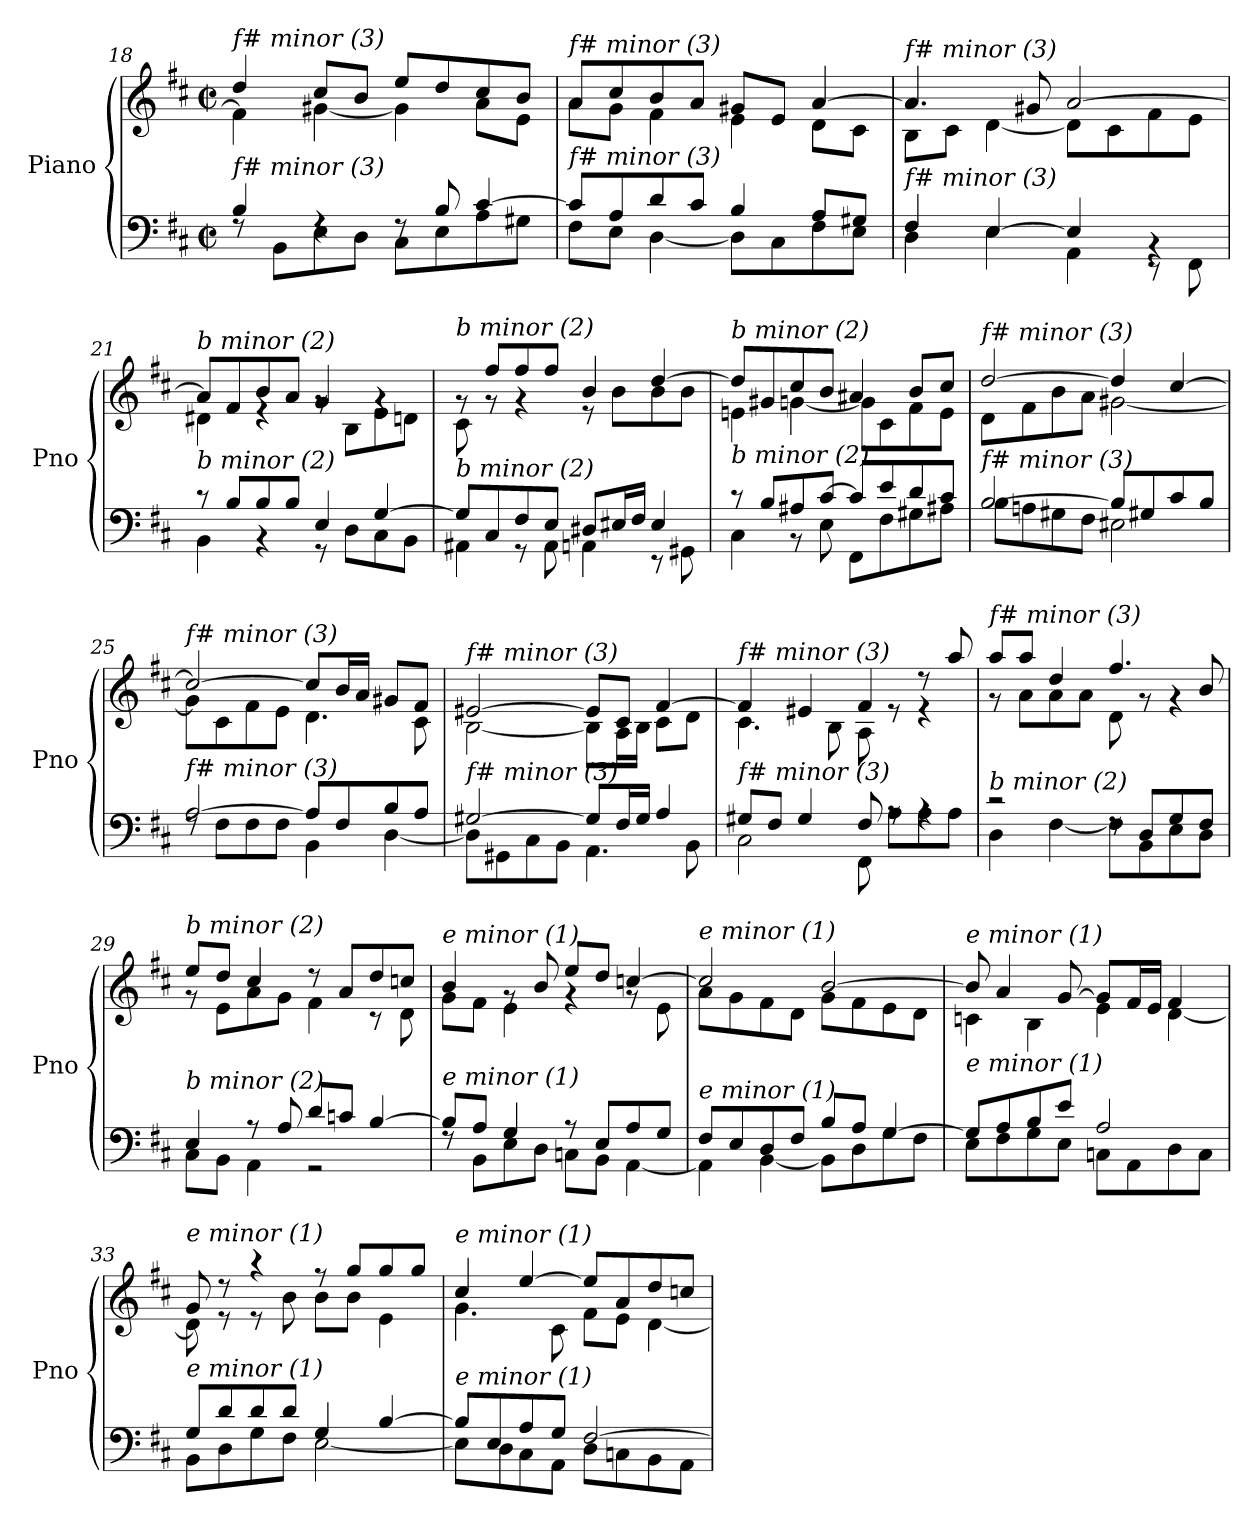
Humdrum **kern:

**kern	**kern
*part1	*part1
*staff2	*staff1
*I"Piano	*
*I'Pno	*
*clefF4	*clefG2
*k[f#c#]	*k[f#c#]
*M2/2	*M2/2
*met(c|)	*met(c|)
=18	=18
*^	*^
!	!	!LO:TX:i:t=f# minor (3)	!
!LO:TX:i:t=f# minor (3)	!	!	!
4B/	8rF	4dd/	4f#\]
.	8BB\L	.	.
4rF	8E\	8cc#/L	[4g#X\
.	8D\J	8b/J	.
8rF	8C#\L	8ee/L	4g#\]
8B/	8E\	8dd/	.
[4c#/	8A\	8cc#/	8a\L
.	8G#X\J	8b/J	8e\J
!!LO:LB:g=z	!!
=19	=19	=19	=19
!	!	!LO:TX:i:t=f# minor (3)	!
!LO:TX:i:t=f# minor (3)	!	!	!
8c#/L]	8F#\L	8a/L	8a\L
8A/	8E\J	8cc#/	8g\J
8d/	[4D\	8b/	4f#\
8c#/J	.	8a/J	.
4B/	8D\L]	8g#X/L	4e\
.	8C#\	8e/J	.
8A/L	8F#\	[4a/	8d\L
8G#X/J	8E\J	.	8c#\J
=20	=20	=20	=20
!	!	!LO:TX:i:t=f# minor (3)	!
!LO:TX:i:t=f# minor (3)	!	!	!
4F#/	4D\	4.a/]	8B\L
.	.	.	8c#\J
[4E/	4E\	.	[4d\
.	.	8g#X/	.
4E/]	4AA\	[2a/	8d\L]
.	.	.	8c#\
4rBB	8r	.	8f#\
.	8FF#\	.	8e\J
=21	=21	=21	=21
!	!	!LO:TX:i:t=b minor (2)	!
!LO:TX:i:t=b minor (2)	!	!	!
8r	4BB\	8a/L]	4d#X\
8B/L	.	8f#/	.
8B/	4r	8b/	4re
8B/J	.	8a/J	.
4E/	8r	4g/	8rg
.	8D\L	.	8B\L
[4G/	8C#\	4rg	8e\
.	8BB\J	.	8dn\J
=22	=22	=22	=22
!	!	!LO:TX:i:t=b minor (2)	!
!LO:TX:i:t=b minor (2)	!	!	!
8G/L]	4AA#X\	8rg	8c#\
8C#/	.	8ff#/L	8rg
8F#/	8r	8ff#/	4rg
8E/J	8AA#\	8ff#/J	.
8D#X/L	4AAn\	4b/	8r
16E#X/L	.	.	8b\L
16F#/JJ	.	.	.
4E#/	8r	[4dd/	8b\
.	8GG#X\	.	8b\J
!!LO:PB:g=z	!!
=23	=23	=23	=23
!	!	!LO:TX:i:t=b minor (2)	!
!LO:TX:i:t=b minor (2)	!	!	!
8r	4C#\	8dd/L]	4en\
8B/L	.	8g#X/	.
8A#X/	8r	8cc#/	[4gn\
[8c#/J	8E\	8b/J	.
8c#/L]	8FF#\L	4a#X/	8g\L]
8e/	8F#\	.	8c#\
8d/	8G#X\	8b/L	8f#\
8c#/J	8A#X\J	8cc#/J	8e\J
=24	=24	=24	=24
!	!	!LO:TX:i:t=f# minor (3)	!
!LO:TX:i:t=f# minor (3)	!	!	!
[2B/	8B\L	[2dd/	8d\L
.	8An\	.	8f#\
.	8G#X\	.	8b\
.	8F#\J	.	8a\J
8B/L]	2E#X\	4dd/]	[2g#X\
8G#X/	.	.	.
8c#/	.	[4cc#/	.
8B/J	.	.	.
=25	=25	=25	=25
!	!	!LO:TX:i:t=f# minor (3)	!
!LO:TX:i:t=f# minor (3)	!	!	!
[2A/	8rF	2cc#/_	8g#\L]
.	8F#\L	.	8c#\
.	8F#\	.	8f#\
.	8F#\J	.	8e\J
8A/L]	4BB\	8cc#/L]	4.d\
8F#/	.	16b/L	.
.	.	16a/JJ	.
8B/	[4D\	8g#X/L	.
8A/J	.	8f#/J	8c#\
=26	=26	=26	=26
!	!	!LO:TX:i:t=f# minor (3)	!
!LO:TX:i:t=f# minor (3)	!	!	!
[2G#X/	8D\L]	[2e#X/	[2B\
.	8GG#X\	.	.
.	8C#\	.	.
.	8BB\J	.	.
8G#/L]	4.AA\	8e#/L]	8B\L]
16F#/L	.	8c#/J	16A\L
16G#/JJ	.	.	16B\JJ
4A/	.	[4f#/	8c#\L
.	8BB\	.	8d\J
!!LO:LB:g=z	!!
=27	=27	=27	=27
!	!	!LO:TX:i:t=f# minor (3)	!
!LO:TX:i:t=f# minor (3)	!	!	!
8G#X/L	2C#\	4f#/]	4.c#\
8F#/J	.	.	.
4G#/	.	4e#X/	.
.	.	.	8B\
8F#/	8FF#\	4f#/	8A\
8rA	8A\L	.	8re
4rA	8A\	8r	4re
.	8A\J	8aa/	.
=28	=28	=28	=28
!	!	!LO:TX:i:t=f# minor (3)	!
!LO:TX:i:t=b minor (2)	!	!	!
2r	4D\	8aa/L	8r
.	.	8aa/J	8a\L
.	[4F#\	4dd/	8a\
.	.	.	8a\J
8rF	8F#\L]	4.ff#/	8d\
8D/L	8BB\	.	8rg
8G/	8E\	.	4rg
8F#/J	8D\J	8b/	.
=29	=29	=29	=29
!	!	!LO:TX:i:t=b minor (2)	!
!LO:TX:i:t=b minor (2)	!	!	!
4E/	8C#\L	8ee/L	8rg
.	8BB\J	8dd/J	8e\L
8r	4AA\	4cc#/	8a\
8A/	.	.	8g\J
8d/L	2r	8r	4f#\
8cn/J	.	8a/L	.
[4B/	.	8dd/	8r
.	.	8ccn/J	8d\
=30	=30	=30	=30
!	!	!LO:TX:i:t=e minor (1)	!
!LO:TX:i:t=e minor (1)	!	!	!
8B/L]	8rF	4b/	8g\L
8A/J	8BB\L	.	8f#\J
4G/	8E\	8rg	4e\
.	8D\J	8b/	.
8r	8Cn\L	8ee/L	4rg
8E/L	8BB\J	8dd/J	.
8A/	[4AA\	[4ccn/	8rg
8G/J	.	.	8e\
=31	=31	=31	=31
!	!	!LO:TX:i:t=e minor (1)	!
!LO:TX:i:t=e minor (1)	!	!	!
8F#/L	4AA\]	2cc/]	8a\L
8E/	.	.	8g\
8D/	[4BB\	.	8f#\
8F#/J	.	.	8d\J
8B/L	8BB\L]	[2b/	8g\L
8A/J	8D\	.	8f#\
[4G/	8G\	.	8e\
.	8F#\J	.	8d\J
!!LO:LB:g=z	!!
=32	=32	=32	=32
!	!	!LO:TX:i:t=e minor (1)	!
!LO:TX:i:t=e minor (1)	!	!	!
8G/L]	8E\L	8b/]	4cn\
8A/	8F#\	4a/	.
8B/	8G\	.	4B\
8e/J	8E\J	[8g/	.
2A/	8Cn\L	8g/L]	4e\
.	8AA\	16f#/L	.
.	.	16e/JJ	.
.	8D\	4f#/	[4d\
.	8C\J	.	.
=33	=33	=33	=33
!	!	!LO:TX:i:t=e minor (1)	!
!LO:TX:i:t=e minor (1)	!	!	!
8G/L	8BB\L	8g/	8d\]
8d/	8D\	8r	8r
8d/	8G\	4r	8r
8d/J	8F#\J	.	8b\
4G/	[2E\	8r	8b\L
.	.	8gg/L	8b\J
[4B/	.	8gg/	4e\
.	.	8gg/J	.
=34	=34	=34	=34
!	!	!LO:TX:i:t=e minor (1)	!
!LO:TX:i:t=e minor (1)	!	!	!
8B/L]	8E\L]	4cc#/	4.g\
8E/	8D\	.	.
8A/	8C#\	[4ee/	.
8G/J	8AA\J	.	8c#\
[2F#/	8D\L	8ee/L]	8f#\L
.	8Cn\	8a/	8e\J
.	8BB\	8dd/	[4d\
.	8AA\J	8ccn/J	.
*v	*v	*	*
*	*v	*v
=	=
*-	*-
